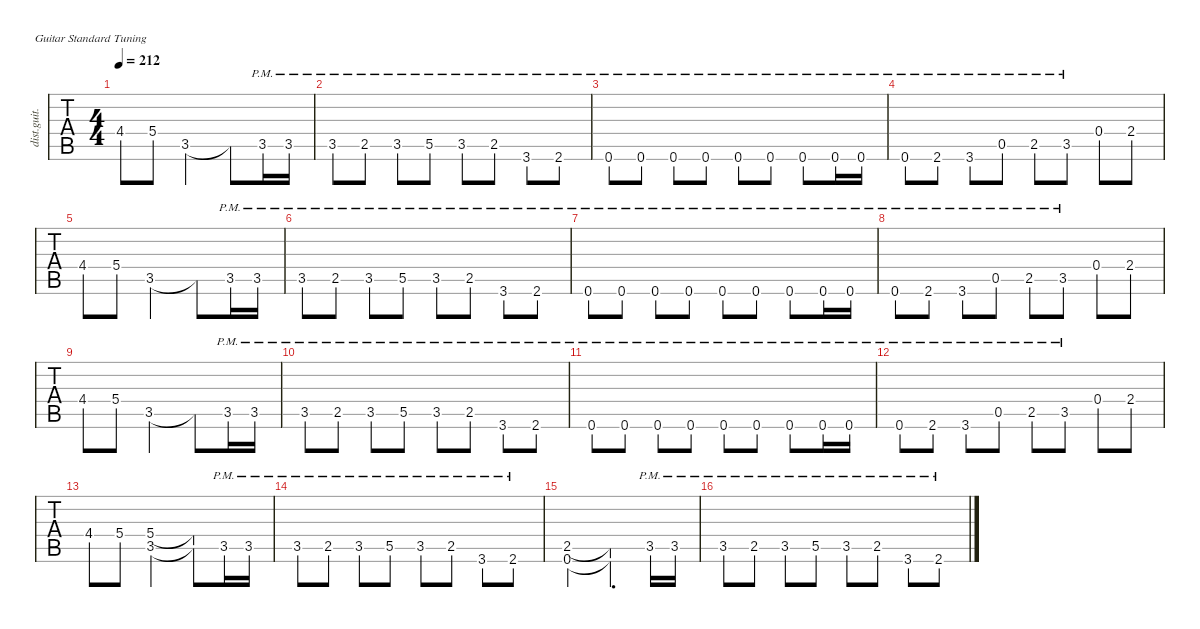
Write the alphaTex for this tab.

\defaultSystemsLayout 4
\hideDynamics
\bracketExtendMode nobrackets
\track ("Rhythm Guitar (James)" "dist.guit.") {defaultSystemsLayout 4 multiBarRest instrument distortionguitar}
\staff {tabs}
\tuning (E4 B3 G3 D3 A2 E2)
\ts (4 4)
\tempo 212
\clef g2
\ks c
4.4{acc #}.8{dy mf} 5.4.8 3.5.2 3.5{t}.8 3.5{pm}.16 3.5{pm}.16 |
3.5{pm}.8 2.5{pm}.8 3.5{pm}.8 5.5{pm}.8 3.5{pm}.8 2.5{pm}.8 3.6{pm}.8 2.6{pm acc #}.8 |
0.6{pm}.8 0.6{pm}.8 0.6{pm}.8 0.6{pm}.8 0.6{pm}.8 0.6{pm}.8 0.6{pm}.8 0.6{pm}.16 0.6{pm}.16 |
0.6{pm}.8 2.6{pm acc #}.8 3.6{pm}.8 0.5{pm}.8 2.5{pm}.8 3.5{pm}.8 0.4.8 2.4.8 |
4.4{acc #}.8 5.4.8 3.5.2 3.5{t}.8 3.5{pm}.16 3.5{pm}.16 |
3.5{pm}.8 2.5{pm}.8 3.5{pm}.8 5.5{pm}.8 3.5{pm}.8 2.5{pm}.8 3.6{pm}.8 2.6{pm acc #}.8 |
0.6{pm}.8 0.6{pm}.8 0.6{pm}.8 0.6{pm}.8 0.6{pm}.8 0.6{pm}.8 0.6{pm}.8 0.6{pm}.16 0.6{pm}.16 |
0.6{pm}.8 2.6{pm acc #}.8 3.6{pm}.8 0.5{pm}.8 2.5{pm}.8 3.5{pm}.8 0.4.8 2.4.8 |
4.4{acc #}.8 5.4.8 3.5.2 3.5{t}.8 3.5{pm}.16 3.5{pm}.16 |
3.5{pm}.8 2.5{pm}.8 3.5{pm}.8 5.5{pm}.8 3.5{pm}.8 2.5{pm}.8 3.6{pm}.8 2.6{pm acc #}.8 |
0.6{pm}.8 0.6{pm}.8 0.6{pm}.8 0.6{pm}.8 0.6{pm}.8 0.6{pm}.8 0.6{pm}.8 0.6{pm}.16 0.6{pm}.16 |
0.6{pm}.8 2.6{pm acc #}.8 3.6{pm}.8 0.5{pm}.8 2.5{pm}.8 3.5{pm}.8 0.4.8 2.4.8 |
4.4{acc #}.8 5.4.8 (5.4 3.5).2 (5.4{t} 3.5{t}).8 3.5{pm}.16 3.5{pm}.16 |
3.5{pm}.8 2.5{pm}.8 3.5{pm}.8 5.5{pm}.8 3.5{pm}.8 2.5{pm}.8 3.6{pm}.8 2.6{pm acc #}.8 |
(0.6 2.5).2 (2.5{t} 0.6{t}).4{d} 3.5{pm}.16 3.5{pm}.16 |
3.5{pm}.8 2.5{pm}.8 3.5{pm}.8 5.5{pm}.8 3.5{pm}.8 2.5{pm}.8 3.6{pm}.8 2.6{pm acc #}.8
